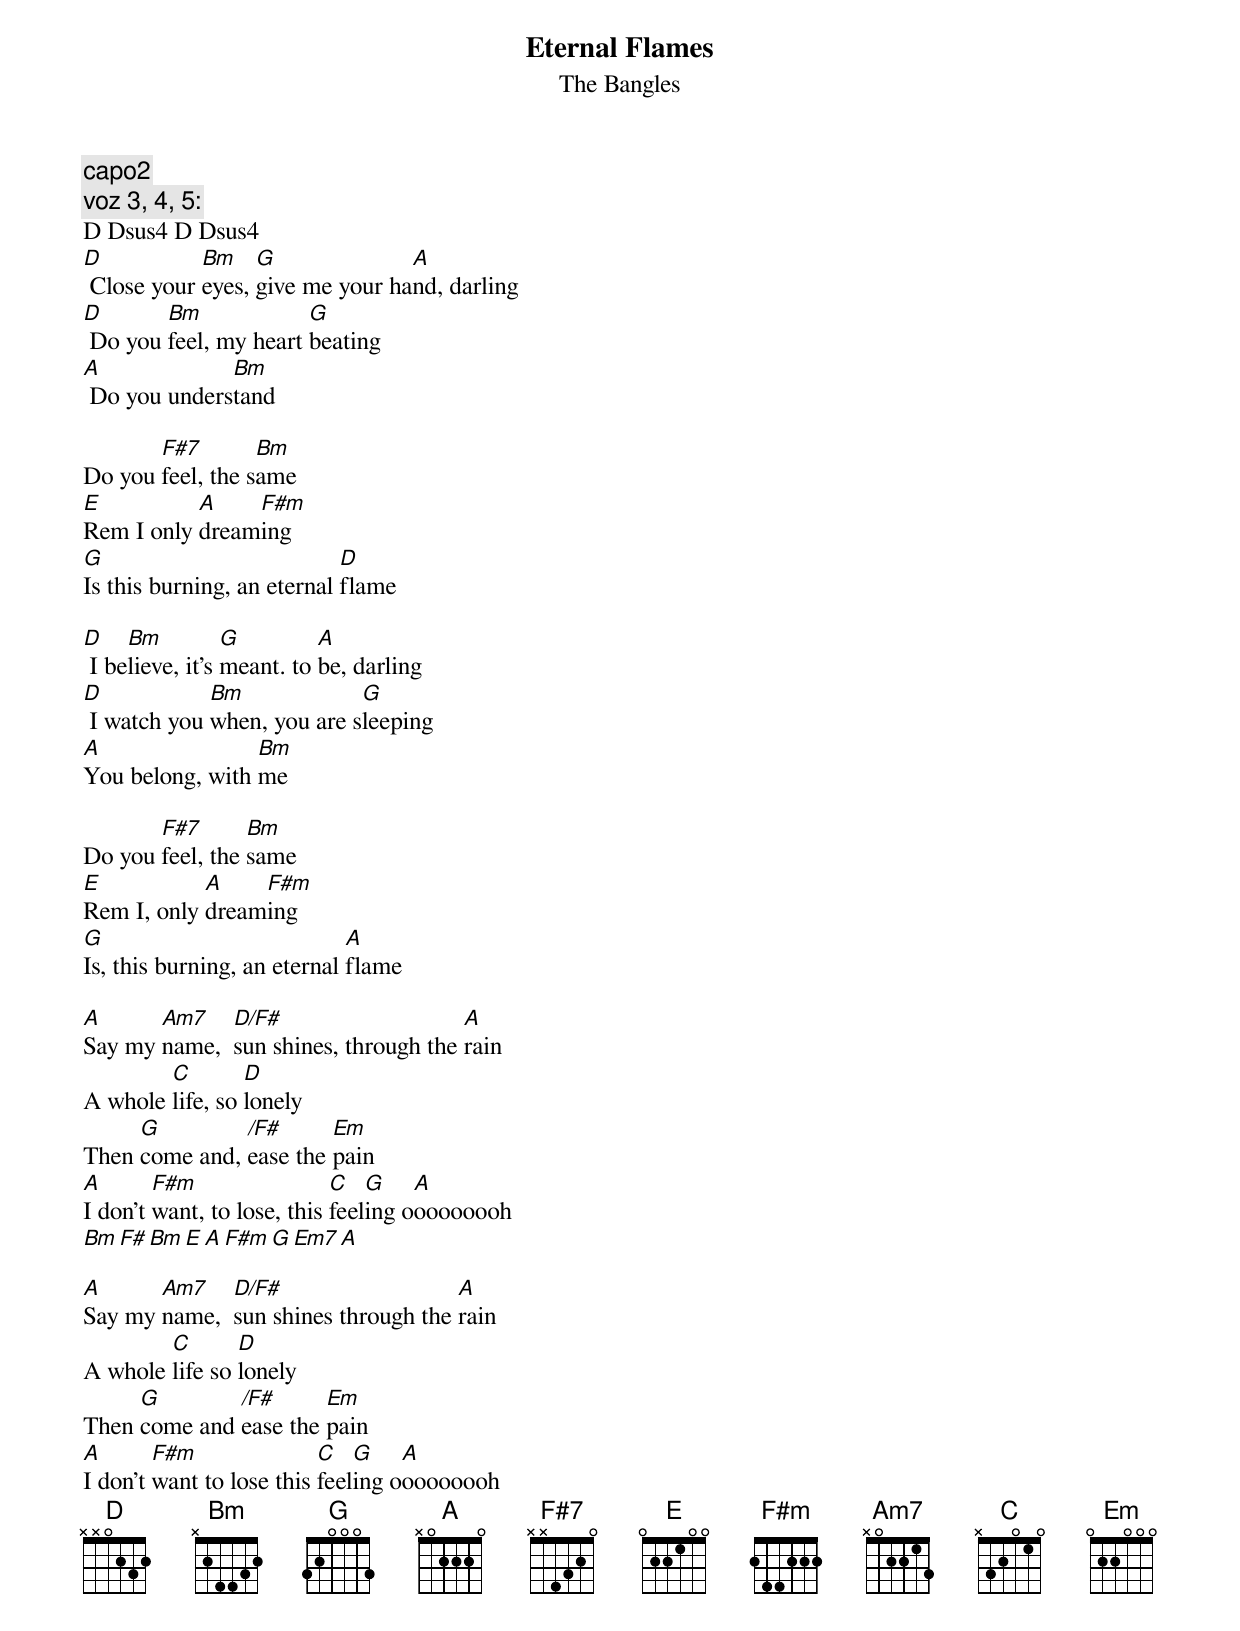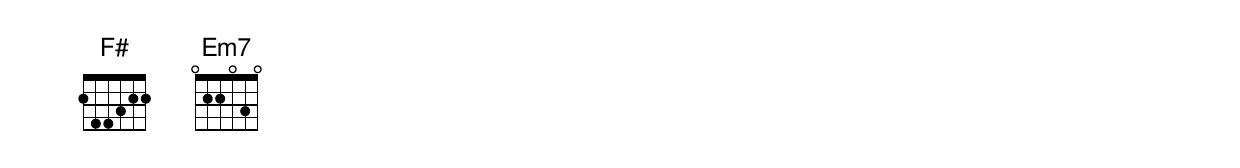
Eternal Flames
The Bangles

capo2
voz 3, 4, 5:
D Dsus4 D Dsus4
D           Bm    G              A
 Close your eyes, give me your hand, darling
D       Bm             G
 Do you feel, my heart beating
A             Bm
 Do you understand

       F#7        Bm
Do you feel, the same
E          A    F#m
Rem I only dreaming
G                           D
Is this burning, an eternal flame

D    Bm          G         A
 I believe, it's meant. to be, darling
D            Bm             G
 I watch you when, you are sleeping
A                Bm
You belong, with me

       F#7       Bm
Do you feel, the same
E           A    F#m
Rem I, only dreaming
G                            A
Is, this burning, an eternal flame

A      Am7    D/F#                    A
Say my name,  sun shines, through the rain
        C        D
A whole life, so lonely
     G         /F#      Em
Then come and, ease the pain
A       F#m                 C   G    A
I don't want, to lose, this feeling ooooooooh
Bm F# Bm E A F#m G Em7 A

A      Am7    D/F#                   A
Say my name,  sun shines through the rain
        C       D
A whole life so lonely
     G        /F#      Em
Then come and ease the pain
A       F#m               C   G    A
I don't want to lose this feeling ooooooooh
